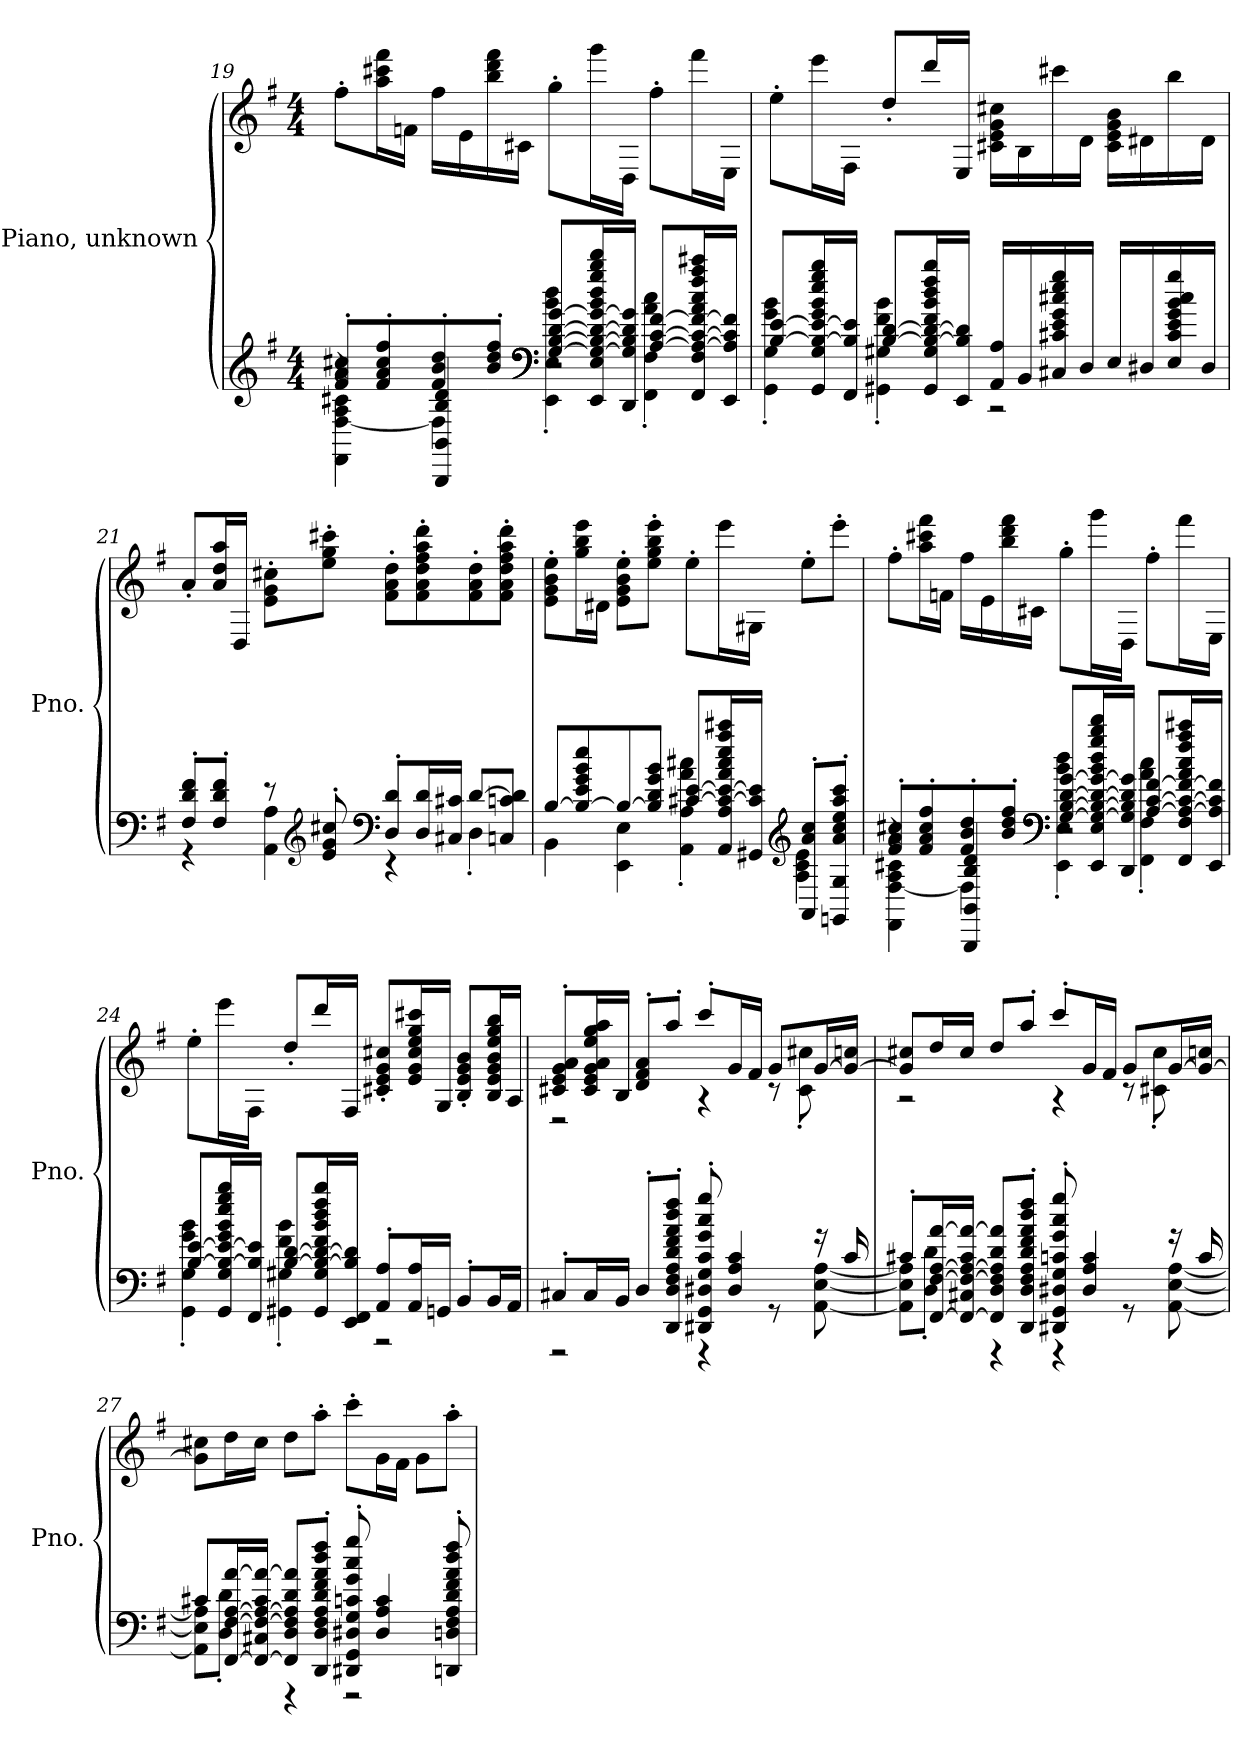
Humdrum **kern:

**kern	**kern
*part1	*part1
*staff2	*staff1
*I"Piano, unknown	*
*I'Pno.	*
*clefG2	*clefG2
*k[f#]	*k[f#]
*M4/4	*M4/4
=19	=19
*^	*
*	*^	*
8f#/' 8a/' 8cc#X/'L	4FF#\ [4F#\ 4A\ 4c#X\	4r	8ff#'\L
8f#/' 8a/' 8cc#/' 8ff#/'	.	.	16aa\ 16ccc#X\ 16fff#\L
.	.	.	16fn\JJ
8f#/' 8b/' 8dd/'	4F#\]	4BBB/ 4BB/ 4B/ 4d/	16ff#\LL
.	.	.	16e\
8b/' 8dd/' 8ff#/'J	.	.	16bb\ 16ddd\ 16fff#\
.	.	.	16c#X\JJ
*clefF4	*	*	*
[8G/ [8B/ [8d/ [8g/L	4EE\' 4E\' 4b\' 4dd\'	2r	8gg'\L
16EE/ 16E/ 16G/_ 16B/_ 16d/_ 16g/_ 16b/ 16dd/ 16gg/ 16bb/ 16ddd/L	.	.	16ggg\L
16DD/ 16G/] 16B/] 16d/] 16g/]JJ	.	.	16D\JJ
[8A/ [8c#/ [8f#/L	4FF#\' 4F#\' 4a\' 4cc#\'	.	8ff#'\L
16FF#/ 16F#/ 16A/_ 16c#/_ 16f#/_ 16a/ 16cc#/ 16ff#/ 16aa/ 16ccc#X/L	.	.	16fff#\L
16EE/ 16A/] 16c#/] 16f#/]JJ	.	.	16E\JJ
*	*v	*v	*
!!LO:LB:g=z
=20	=20	=20
[8B/ [8e/L	4GG\' 4G\' 4g\' 4b\'	8ee'\L
16GG/ 16G/ 16B/_ 16e/_ 16g/ 16b/ 16ee/ 16gg/ 16bb/L	.	16eee\L
16FF#/ 16B/] 16e/]JJ	.	16F#\JJ
[8B/ [8d/L	4GG#X\' 4G#X\' 4f#\' 4b\'	8dd'/L
16GG#/ 16G#/ 16B/_ 16d/_ 16f#/ 16b/ 16dd/ 16ff#/ 16bb/L	.	16ddd/L
16EE/ 16B/] 16d/]JJ	.	16E/JJ
16AA/ 16A/LL	2r	16c#X\ 16e\ 16g\ 16cc#X\LL
16BB/	.	16B\
16C#X/ 16c#X/ 16e/ 16g/ 16cc#X/ 16ee/ 16gg/	.	16ccc#X\
16D/JJ	.	16d\JJ
16E/LL	.	16c#\ 16e\ 16g\ 16b\LL
16D#X/	.	16d#X\
16E/ 16c#/ 16e/ 16g/ 16b/ 16cc#/ 16gg/	.	16bb\
16D#/JJ	.	16d#\JJ
=21	=21	=21
8F#/' 8d/' 8f#/'L	4r	8a'/L
8F#/' 8d/' 8f#/'J	.	16a/ 16dd/ 16aa/L
.	.	16D/JJ
8r	4AA\ 4A\	8e\' 8g\' 8cc#X\'L
*clefG2	*	*
8e/' 8g/' 8cc#X/'	.	8ee\' 8gg\' 8ccc#X\'J
*clefF4	*	*
8D/' 8d/'L	4r	8f#\' 8a\' 8dd\'L
16D/ 16d/L	.	8f#\' 8a\' 8dd\' 8ff#\' 8aa\' 8ddd\'
16C#X/ 16c#X/JJ	.	.
[8d/L	4D'\	8f#\' 8a\' 8dd\'
8Cn/ 8cn/ 8d/]J	.	8f#\' 8a\' 8dd\' 8ff#\' 8aa\' 8ddd\'J
!!LO:LB:g=z
=22	=22	=22
[8B/L	4BB\	8e\' 8g\' 8b\' 8ee\'L
8B/_ 8e/ 8g/ 8b/ 8ee/	.	16gg\ 16bb\ 16eee\L
.	.	16d#X\JJ
8B/_	4EE\ 4E\	8e\' 8g\' 8b\' 8ee\'L
8B/] 8d/ 8g/ 8b/J	.	8ee\' 8gg\' 8bb\' 8eee\'J
[8c#X/ [8e/L	4AA\' 4A\' 4a\' 4cc#X\'	8ee'\L
16AA/ 16A/ 16c#/_ 16e/_ 16a/ 16cc#/ 16ee/ 16aa/ 16ccc#X/L	.	16eee\L
16GG#X/ 16c#/] 16e/]JJ	.	16G#X\JJ
*clefG2	*	*
8AA/' 8a/' 8cc#/'L	4A\ 4c#\ 4e\	8ee'\L
8GGn/' 8G/' 8a/' 8cc#/' 8ee/' 8aa/' 8ccc#/'J	.	8eee'\J
=23	=23	=23
*	*^	*
8f#/' 8a/' 8cc#X/'L	4FF#\ [4F#\ 4A\ 4c#X\	4r	8ff#'\L
8f#/' 8a/' 8cc#/' 8ff#/'	.	.	16aa\ 16ccc#X\ 16fff#\L
.	.	.	16fn\JJ
8f#/' 8b/' 8dd/'	4F#\]	4BBB/ 4BB/ 4B/ 4d/	16ff#\LL
.	.	.	16e\
8b/' 8dd/' 8ff#/'J	.	.	16bb\ 16ddd\ 16fff#\
.	.	.	16c#X\JJ
*clefF4	*	*	*
[8G/ [8B/ [8d/ [8g/L	4EE\' 4E\' 4b\' 4dd\'	2r	8gg'\L
16EE/ 16E/ 16G/_ 16B/_ 16d/_ 16g/_ 16b/ 16dd/ 16gg/ 16bb/ 16ddd/L	.	.	16ggg\L
16DD/ 16G/] 16B/] 16d/] 16g/]JJ	.	.	16D\JJ
[8A/ [8c#/ [8f#/L	4FF#\' 4F#\' 4a\' 4cc#\'	.	8ff#'\L
16FF#/ 16F#/ 16A/_ 16c#/_ 16f#/_ 16a/ 16cc#/ 16ff#/ 16aa/ 16ccc#X/L	.	.	16fff#\L
16EE/ 16A/] 16c#/] 16f#/]JJ	.	.	16E\JJ
*	*v	*v	*
!!LO:LB:g=z
=24	=24	=24
[8B/ [8e/L	4GG\' 4G\' 4g\' 4b\'	8ee'\L
16GG/ 16G/ 16B/_ 16e/_ 16g/ 16b/ 16ee/ 16gg/ 16bb/L	.	16eee\L
16FF#/ 16B/] 16e/]JJ	.	16F#\JJ
[8B/ [8d/L	4GG#X\' 4G#X\' 4f#\' 4b\'	8dd'/L
16GG#/ 16G#/ 16B/_ 16d/_ 16f#/ 16b/ 16dd/ 16ff#/ 16bb/L	.	16ddd/L
16EE/ 16FF#/ 16B/] 16d/]JJ	.	16F#/JJ
8AA/' 8A/'L	2r	8c#X/' 8e/' 8g/' 8cc#X/'L
16AA/ 16A/L	.	16e/ 16g/ 16cc#/ 16ee/ 16gg/ 16ccc#X/L
16GGn/JJ	.	16G/JJ
8BB'/L	.	8B/' 8e/' 8g/' 8b/'L
16BB/L	.	16B/ 16e/ 16g/ 16b/ 16ee/ 16gg/ 16bb/L
16AA/JJ	.	16A/JJ
=25	=25	=25
*	*	*^
8C#X'/L	2r	8c#X/' 8e/' 8g/' 8a/'L	2r
16C#/L	.	16c#/ 16e/ 16g/ 16a/ 16ee/ 16gg/ 16aa/L	.
16BB/JJ	.	16B/JJ	.
8D'/L	.	8d/' 8f#/' 8a/'L	.
8DD/' 8D/' 8F#/' 8A/' 8d/' 8f#/' 8a/' 8dd/' 8ff#/'J	.	8aa'/J	.
8DD#X/' 8GG/' 8D#X/' 8G/' 8c/' 8g/' 8cc/' 8gg/'	4r	8ccc'/L	4r
4D#/ 4A/ 4c/	.	16g/L	.
.	.	16f#/JJ	.
.	8r	8g/L	8r
16r	[8AA\ [8E\ [8A\	[16g/L	8c#\' 8cc#X\'
16c/	.	16g/_ 16ccn/JJ	.
!!LO:PB:g=z	!!
=26	=26	=26	=26
8c#X'/L	8AA\] 8E\] 8A\]L	8g/] 8cc#X/L	2r
[16FF#/ [16F#/ [16A/ [16a/L	8D\' 8d\'J	16dd/L	.
16FF#/_ 16C#X/ 16F#/_ 16A/_ 16c#/ 16a/_JJ	.	16cc#/JJ	.
8FF#/] 8D/ 8F#/] 8A/] 8d/ 8a/]L	4r	8dd/L	.
8DD/' 8D/' 8F#/' 8A/' 8d/' 8f#/' 8a/' 8dd/' 8ff#/'J	.	8aa'/J	.
8DD#X/' 8GG/' 8D#X/' 8G/' 8cn/' 8g/' 8cc/' 8gg/'	4r	8ccc'/L	4r
4D#/ 4A/ 4c/	.	16g/L	.
.	.	16f#/JJ	.
.	8r	8g/L	8r
16r	[8AA\ [8E\ [8A\	[16g/L	8c#X\' 8cc#\'
16c/	.	16g/_ 16ccn/JJ	.
*	*	*v	*v
=27	=27	=27
8c#X/L	8AA\] 8E\] 8A\]L	8g\] 8cc#X\L
[16FF#/ [16F#/ [16A/ [16a/L	8D\' 8d\'J	16dd\L
16FF#/_ 16C#X/ 16F#/_ 16A/_ 16c#/ 16a/_JJ	.	16cc#\JJ
8FF#/] 8D/ 8F#/] 8A/] 8d/ 8a/]L	4r	8dd\L
8DD/' 8D/' 8F#/' 8A/' 8d/' 8f#/' 8a/' 8dd/' 8ff#/'J	.	8aa'\J
8DD#X/' 8GG/' 8D#X/' 8G/' 8cn/' 8g/' 8cc/' 8gg/'	2r	8ccc'\L
4D#/ 4A/ 4c/	.	16g\L
.	.	16f#\JJ
.	.	8g\L
8DDn/' 8Dn/' 8F#/' 8A/' 8d/' 8f#/' 8a/' 8dd/' 8ff#/'	.	8aa'\J
*v	*v	*
=	=
*-	*-
